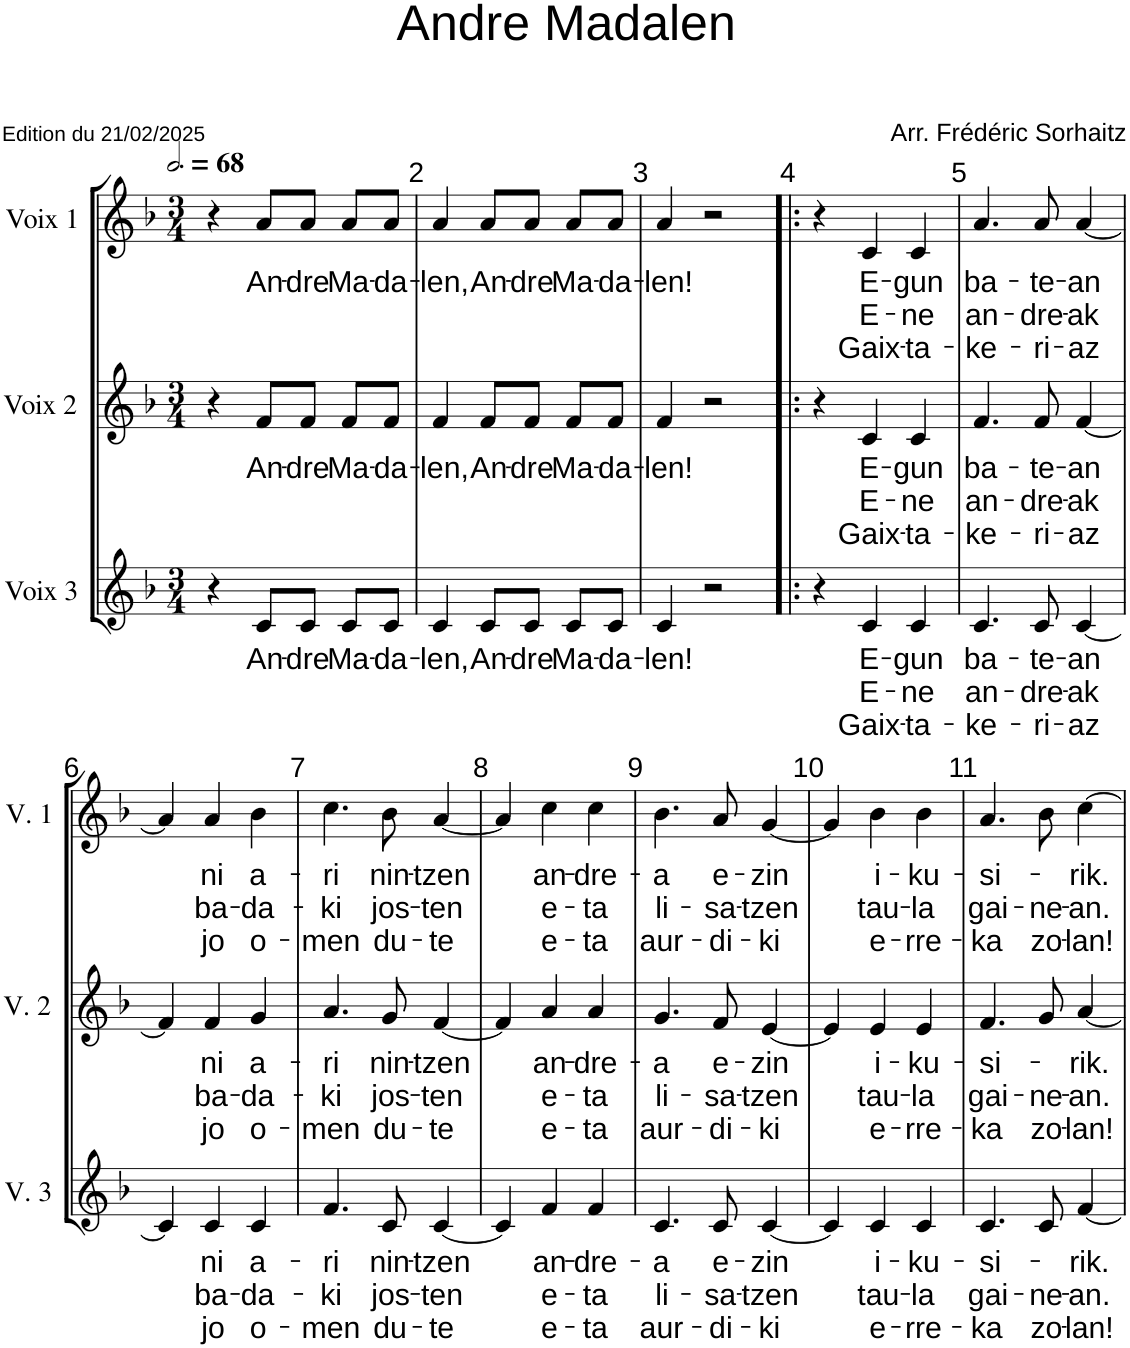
**kern	**text	**text	**text	**kern	**text	**text	**text	**kern	**text	**text	**text
*part3	*part3	*part3	*part3	*part2	*part2	*part2	*part2	*part1	*part1	*part1	*part1
*staff3	*staff3	*staff3	*staff3	*staff2	*staff2	*staff2	*staff2	*staff1	*staff1	*staff1	*staff1
*I"Voix 3	*	*	*	*I"Voix 2	*	*	*	*I"Voix 1	*	*	*
*I'V. 3	*	*	*	*I'V. 2	*	*	*	*I'V. 1	*	*	*
*clefG2	*	*	*	*clefG2	*	*	*	*clefG2	*	*	*
*k[b-]	*	*	*	*k[b-]	*	*	*	*k[b-]	*	*	*
*M3/4	*	*	*	*M3/4	*	*	*	*M3/4	*	*	*
*MM204	*	*	*	*MM204	*	*	*	*MM204	*	*	*
=1	=1	=1	=1	=1	=1	=1	=1	=1	=1	=1	=1
4r	.	.	.	4r	.	.	.	4r	.	.	.
!	!LO:LY:b	!	!	!	!LO:LY:b	!	!	!	!LO:LY:b	!	!
8c/L	An-	.	.	8f/L	An-	.	.	8a/L	An-	.	.
!	!LO:LY:b	!	!	!	!LO:LY:b	!	!	!	!LO:LY:b	!	!
8c/J	-dre	.	.	8f/J	-dre	.	.	8a/J	-dre	.	.
!	!LO:LY:b	!	!	!	!LO:LY:b	!	!	!	!LO:LY:b	!	!
8c/L	Ma-	.	.	8f/L	Ma-	.	.	8a/L	Ma-	.	.
!	!LO:LY:b	!	!	!	!LO:LY:b	!	!	!	!LO:LY:b	!	!
8c/J	-da-	.	.	8f/J	-da-	.	.	8a/J	-da-	.	.
=2	=2	=2	=2	=2	=2	=2	=2	=2	=2	=2	=2
!	!LO:LY:b	!	!	!	!LO:LY:b	!	!	!	!LO:LY:b	!	!
4c/	-len,	.	.	4f/	-len,	.	.	4a/	-len,	.	.
!	!LO:LY:b	!	!	!	!LO:LY:b	!	!	!	!LO:LY:b	!	!
8c/L	An-	.	.	8f/L	An-	.	.	8a/L	An-	.	.
!	!LO:LY:b	!	!	!	!LO:LY:b	!	!	!	!LO:LY:b	!	!
8c/J	-dre	.	.	8f/J	-dre	.	.	8a/J	-dre	.	.
!	!LO:LY:b	!	!	!	!LO:LY:b	!	!	!	!LO:LY:b	!	!
8c/L	Ma-	.	.	8f/L	Ma-	.	.	8a/L	Ma-	.	.
!	!LO:LY:b	!	!	!	!LO:LY:b	!	!	!	!LO:LY:b	!	!
8c/J	-da-	.	.	8f/J	-da-	.	.	8a/J	-da-	.	.
=3	=3	=3	=3	=3	=3	=3	=3	=3	=3	=3	=3
!	!LO:LY:b	!	!	!	!LO:LY:b	!	!	!	!LO:LY:b	!	!
4c/	-len!	.	.	4f/	-len!	.	.	4a/	-len!	.	.
2r	.	.	.	2r	.	.	.	2r	.	.	.
=4!|:	=4!|:	=4!|:	=4!|:	=4!|:	=4!|:	=4!|:	=4!|:	=4!|:	=4!|:	=4!|:	=4!|:
4r	.	.	.	4r	.	.	.	4r	.	.	.
!	!LO:LY:b	!LO:LY:b	!LO:LY:b	!	!LO:LY:b	!LO:LY:b	!LO:LY:b	!	!LO:LY:b	!LO:LY:b	!LO:LY:b
4c/	E-	E-	Gaix-	4c/	E-	E-	Gaix-	4c/	E-	E-	Gaix-
!	!LO:LY:b	!LO:LY:b	!LO:LY:b	!	!LO:LY:b	!LO:LY:b	!LO:LY:b	!	!LO:LY:b	!LO:LY:b	!LO:LY:b
4c/	-gun	-ne	-ta-	4c/	-gun	-ne	-ta-	4c/	-gun	-ne	-ta-
=5	=5	=5	=5	=5	=5	=5	=5	=5	=5	=5	=5
!	!LO:LY:b	!LO:LY:b	!LO:LY:b	!	!LO:LY:b	!LO:LY:b	!LO:LY:b	!	!LO:LY:b	!LO:LY:b	!LO:LY:b
4.c/	ba-	an-	-ke-	4.f/	ba-	an-	-ke-	4.a/	ba-	an-	-ke-
!	!LO:LY:b	!LO:LY:b	!LO:LY:b	!	!LO:LY:b	!LO:LY:b	!LO:LY:b	!	!LO:LY:b	!LO:LY:b	!LO:LY:b
8c/	-te-	-dre-	-ri-	8f/	-te-	-dre-	-ri-	8a/	-te-	-dre-	-ri-
!	!LO:LY:b	!LO:LY:b	!LO:LY:b	!	!LO:LY:b	!LO:LY:b	!LO:LY:b	!	!LO:LY:b	!LO:LY:b	!LO:LY:b
[4c/	-an	-ak	-az	[4f/	-an	-ak	-az	[4a/	-an	-ak	-az
!!LO:LB:g=z
=6	=6	=6	=6	=6	=6	=6	=6	=6	=6	=6	=6
4c/]	.	.	.	4f/]	.	.	.	4a/]	.	.	.
!	!LO:LY:b	!LO:LY:b	!LO:LY:b	!	!LO:LY:b	!LO:LY:b	!LO:LY:b	!	!LO:LY:b	!LO:LY:b	!LO:LY:b
4c/	ni	ba-	jo	4f/	ni	ba-	jo	4a/	ni	ba-	jo
!	!LO:LY:b	!LO:LY:b	!LO:LY:b	!	!LO:LY:b	!LO:LY:b	!LO:LY:b	!	!LO:LY:b	!LO:LY:b	!LO:LY:b
4c/	a-	-da-	o-	4g/	a-	-da-	o-	4b-\	a-	-da-	o-
=7	=7	=7	=7	=7	=7	=7	=7	=7	=7	=7	=7
!	!LO:LY:b	!LO:LY:b	!LO:LY:b	!	!LO:LY:b	!LO:LY:b	!LO:LY:b	!	!LO:LY:b	!LO:LY:b	!LO:LY:b
4.f/	-ri	-ki	-men	4.a/	-ri	-ki	-men	4.cc\	-ri	-ki	-men
!	!LO:LY:b	!LO:LY:b	!LO:LY:b	!	!LO:LY:b	!LO:LY:b	!LO:LY:b	!	!LO:LY:b	!LO:LY:b	!LO:LY:b
8c/	nin-	jos-	du-	8g/	nin-	jos-	du-	8b-\	nin-	jos-	du-
!	!LO:LY:b	!LO:LY:b	!LO:LY:b	!	!LO:LY:b	!LO:LY:b	!LO:LY:b	!	!LO:LY:b	!LO:LY:b	!LO:LY:b
[4c/	-tzen	-ten	-te	[4f/	-tzen	-ten	-te	[4a/	-tzen	-ten	-te
=8	=8	=8	=8	=8	=8	=8	=8	=8	=8	=8	=8
4c/]	.	.	.	4f/]	.	.	.	4a/]	.	.	.
!	!LO:LY:b	!LO:LY:b	!LO:LY:b	!	!LO:LY:b	!LO:LY:b	!LO:LY:b	!	!LO:LY:b	!LO:LY:b	!LO:LY:b
4f/	an-	e-	e-	4a/	an-	e-	e-	4cc\	an-	e-	e-
!	!LO:LY:b	!LO:LY:b	!LO:LY:b	!	!LO:LY:b	!LO:LY:b	!LO:LY:b	!	!LO:LY:b	!LO:LY:b	!LO:LY:b
4f/	-dre-	-ta	-ta	4a/	-dre-	-ta	-ta	4cc\	-dre-	-ta	-ta
=9	=9	=9	=9	=9	=9	=9	=9	=9	=9	=9	=9
!	!LO:LY:b	!LO:LY:b	!LO:LY:b	!	!LO:LY:b	!LO:LY:b	!LO:LY:b	!	!LO:LY:b	!LO:LY:b	!LO:LY:b
4.c/	-a	li-	aur-	4.g/	-a	li-	aur-	4.b-\	-a	li-	aur-
!	!LO:LY:b	!LO:LY:b	!LO:LY:b	!	!LO:LY:b	!LO:LY:b	!LO:LY:b	!	!LO:LY:b	!LO:LY:b	!LO:LY:b
8c/	e-	-sa-	-di-	8f/	e-	-sa-	-di-	8a/	e-	-sa-	-di-
!	!LO:LY:b	!LO:LY:b	!LO:LY:b	!	!LO:LY:b	!LO:LY:b	!LO:LY:b	!	!LO:LY:b	!LO:LY:b	!LO:LY:b
[4c/	-zin	-tzen	-ki	[4e/	-zin	-tzen	-ki	[4g/	-zin	-tzen	-ki
=10	=10	=10	=10	=10	=10	=10	=10	=10	=10	=10	=10
4c/]	.	.	.	4e/]	.	.	.	4g/]	.	.	.
!	!LO:LY:b	!LO:LY:b	!LO:LY:b	!	!LO:LY:b	!LO:LY:b	!LO:LY:b	!	!LO:LY:b	!LO:LY:b	!LO:LY:b
4c/	i-	tau-	e-	4e/	i-	tau-	e-	4b-\	i-	tau-	e-
!	!LO:LY:b	!LO:LY:b	!LO:LY:b	!	!LO:LY:b	!LO:LY:b	!LO:LY:b	!	!LO:LY:b	!LO:LY:b	!LO:LY:b
4c/	-ku-	-la	-rre-	4e/	-ku-	-la	-rre-	4b-\	-ku-	-la	-rre-
=11	=11	=11	=11	=11	=11	=11	=11	=11	=11	=11	=11
!	!LO:LY:b	!LO:LY:b	!LO:LY:b	!	!LO:LY:b	!LO:LY:b	!LO:LY:b	!	!LO:LY:b	!LO:LY:b	!LO:LY:b
4.c/	-si-	gai-	-ka	4.f/	-si-	gai-	-ka	4.a/	-si-	gai-	-ka
!	!	!LO:LY:b	!LO:LY:b	!	!	!LO:LY:b	!LO:LY:b	!	!	!LO:LY:b	!LO:LY:b
8c/	.	-ne-	zo-	8g/	.	-ne-	zo-	8b-\	.	-ne-	zo-
!	!LO:LY:b	!LO:LY:b	!LO:LY:b	!	!LO:LY:b	!LO:LY:b	!LO:LY:b	!	!LO:LY:b	!LO:LY:b	!LO:LY:b
[4f/	-rik.	-an.	-lan!	[4a/	-rik.	-an.	-lan!	[4cc\	-rik.	-an.	-lan!
=	=	=	=	=	=	=	=	=	=	=	=
*-	*-	*-	*-	*-	*-	*-	*-	*-	*-	*-	*-
